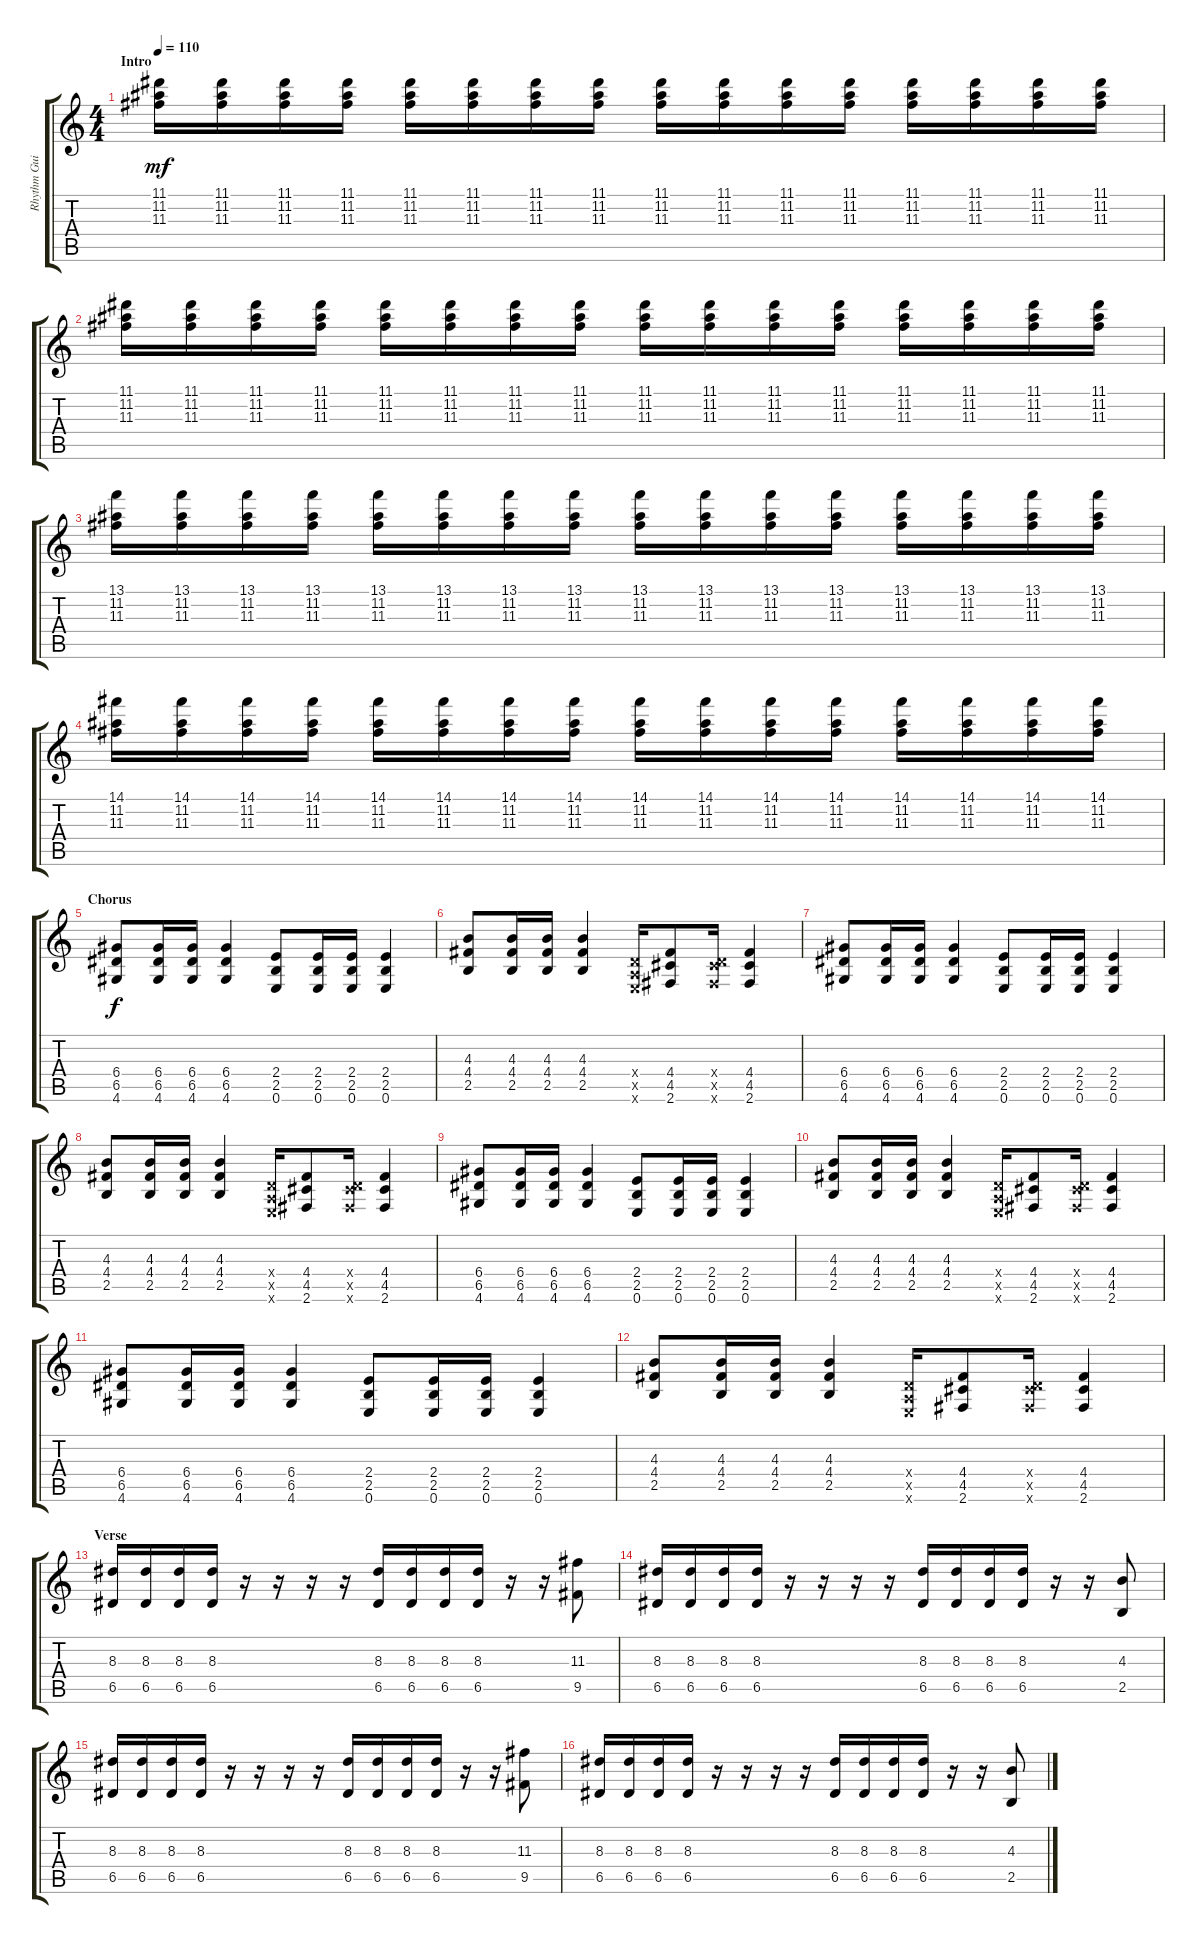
\track ("Rhythm Guitar" "Rhythm Gui") {instrument distortionguitar}
\staff {score tabs}
\tuning (E4 B3 G3 D3 A2 E2) {hide}
\ts (4 4)
\section ("" "Intro")
\tempo 110
\clef g2
\ks c
(11.1 11.2 11.3).16{dy mf instrument distortionguitar} (11.1 11.2 11.3).16 (11.1 11.2 11.3).16 (11.1 11.2 11.3).16 (11.1 11.2 11.3).16 (11.1 11.2 11.3).16 (11.1 11.2 11.3).16 (11.1 11.2 11.3).16 (11.1 11.2 11.3).16 (11.1 11.2 11.3).16 (11.1 11.2 11.3).16 (11.1 11.2 11.3).16 (11.1 11.2 11.3).16 (11.1 11.2 11.3).16 (11.1 11.2 11.3).16 (11.1 11.2 11.3).16 |
(11.1 11.2 11.3).16 (11.1 11.2 11.3).16 (11.1 11.2 11.3).16 (11.1 11.2 11.3).16 (11.1 11.2 11.3).16 (11.1 11.2 11.3).16 (11.1 11.2 11.3).16 (11.1 11.2 11.3).16 (11.1 11.2 11.3).16 (11.1 11.2 11.3).16 (11.1 11.2 11.3).16 (11.1 11.2 11.3).16 (11.1 11.2 11.3).16 (11.1 11.2 11.3).16 (11.1 11.2 11.3).16 (11.1 11.2 11.3).16 |
(13.1 11.2 11.3).16 (13.1 11.2 11.3).16 (13.1 11.2 11.3).16 (13.1 11.2 11.3).16 (13.1 11.2 11.3).16 (13.1 11.2 11.3).16 (13.1 11.2 11.3).16 (13.1 11.2 11.3).16 (13.1 11.2 11.3).16 (13.1 11.2 11.3).16 (13.1 11.2 11.3).16 (13.1 11.2 11.3).16 (13.1 11.2 11.3).16 (13.1 11.2 11.3).16 (13.1 11.2 11.3).16 (13.1 11.2 11.3).16 |
(14.1 11.2 11.3).16 (14.1 11.2 11.3).16 (14.1 11.2 11.3).16 (14.1 11.2 11.3).16 (14.1 11.2 11.3).16 (14.1 11.2 11.3).16 (14.1 11.2 11.3).16 (14.1 11.2 11.3).16 (14.1 11.2 11.3).16 (14.1 11.2 11.3).16 (14.1 11.2 11.3).16 (14.1 11.2 11.3).16 (14.1 11.2 11.3).16 (14.1 11.2 11.3).16 (14.1 11.2 11.3).16 (14.1 11.2 11.3).16 |
\section ("" "Chorus")
(6.4 6.5 4.6).8{dy f} (6.4 6.5 4.6).16 (6.4 6.5 4.6).16 (6.4 6.5 4.6).4 (2.4 2.5 0.6).8 (2.4 2.5 0.6).16 (2.4 2.5 0.6).16 (2.4 2.5 0.6).4 |
(4.3 4.4 2.5).8 (4.3 4.4 2.5).16 (4.3 4.4 2.5).16 (4.3 4.4 2.5).4 (0.4{x} 0.5{x} 0.6{x}).16 (4.4 4.5 2.6).8 (0.4{x} 4.5{x} 2.6{x}).16 (4.4 4.5 2.6).4 |
(6.4 6.5 4.6).8 (6.4 6.5 4.6).16 (6.4 6.5 4.6).16 (6.4 6.5 4.6).4 (2.4 2.5 0.6).8 (2.4 2.5 0.6).16 (2.4 2.5 0.6).16 (2.4 2.5 0.6).4 |
(4.3 4.4 2.5).8 (4.3 4.4 2.5).16 (4.3 4.4 2.5).16 (4.3 4.4 2.5).4 (0.4{x} 0.5{x} 0.6{x}).16 (4.4 4.5 2.6).8 (0.4{x} 4.5{x} 2.6{x}).16 (4.4 4.5 2.6).4 |
(6.4 6.5 4.6).8 (6.4 6.5 4.6).16 (6.4 6.5 4.6).16 (6.4 6.5 4.6).4 (2.4 2.5 0.6).8 (2.4 2.5 0.6).16 (2.4 2.5 0.6).16 (2.4 2.5 0.6).4 |
(4.3 4.4 2.5).8 (4.3 4.4 2.5).16 (4.3 4.4 2.5).16 (4.3 4.4 2.5).4 (0.4{x} 0.5{x} 0.6{x}).16 (4.4 4.5 2.6).8 (0.4{x} 4.5{x} 2.6{x}).16 (4.4 4.5 2.6).4 |
(6.4 6.5 4.6).8 (6.4 6.5 4.6).16 (6.4 6.5 4.6).16 (6.4 6.5 4.6).4 (2.4 2.5 0.6).8 (2.4 2.5 0.6).16 (2.4 2.5 0.6).16 (2.4 2.5 0.6).4 |
(4.3 4.4 2.5).8 (4.3 4.4 2.5).16 (4.3 4.4 2.5).16 (4.3 4.4 2.5).4 (0.4{x} 0.5{x} 0.6{x}).16 (4.4 4.5 2.6).8 (0.4{x} 4.5{x} 2.6{x}).16 (4.4 4.5 2.6).4 |
\section ("" "Verse")
(8.3 6.5).16 (8.3 6.5).16 (8.3 6.5).16 (8.3 6.5).16 r.16 r.16 r.16 r.16 (8.3 6.5).16 (8.3 6.5).16 (8.3 6.5).16 (8.3 6.5).16 r.16 r.16 (11.3 9.5).8 |
(8.3 6.5).16 (8.3 6.5).16 (8.3 6.5).16 (8.3 6.5).16 r.16 r.16 r.16 r.16 (8.3 6.5).16 (8.3 6.5).16 (8.3 6.5).16 (8.3 6.5).16 r.16 r.16 (4.3 2.5).8 |
(8.3 6.5).16 (8.3 6.5).16 (8.3 6.5).16 (8.3 6.5).16 r.16 r.16 r.16 r.16 (8.3 6.5).16 (8.3 6.5).16 (8.3 6.5).16 (8.3 6.5).16 r.16 r.16 (11.3 9.5).8 |
(8.3 6.5).16 (8.3 6.5).16 (8.3 6.5).16 (8.3 6.5).16 r.16 r.16 r.16 r.16 (8.3 6.5).16 (8.3 6.5).16 (8.3 6.5).16 (8.3 6.5).16 r.16 r.16 (4.3 2.5).8
